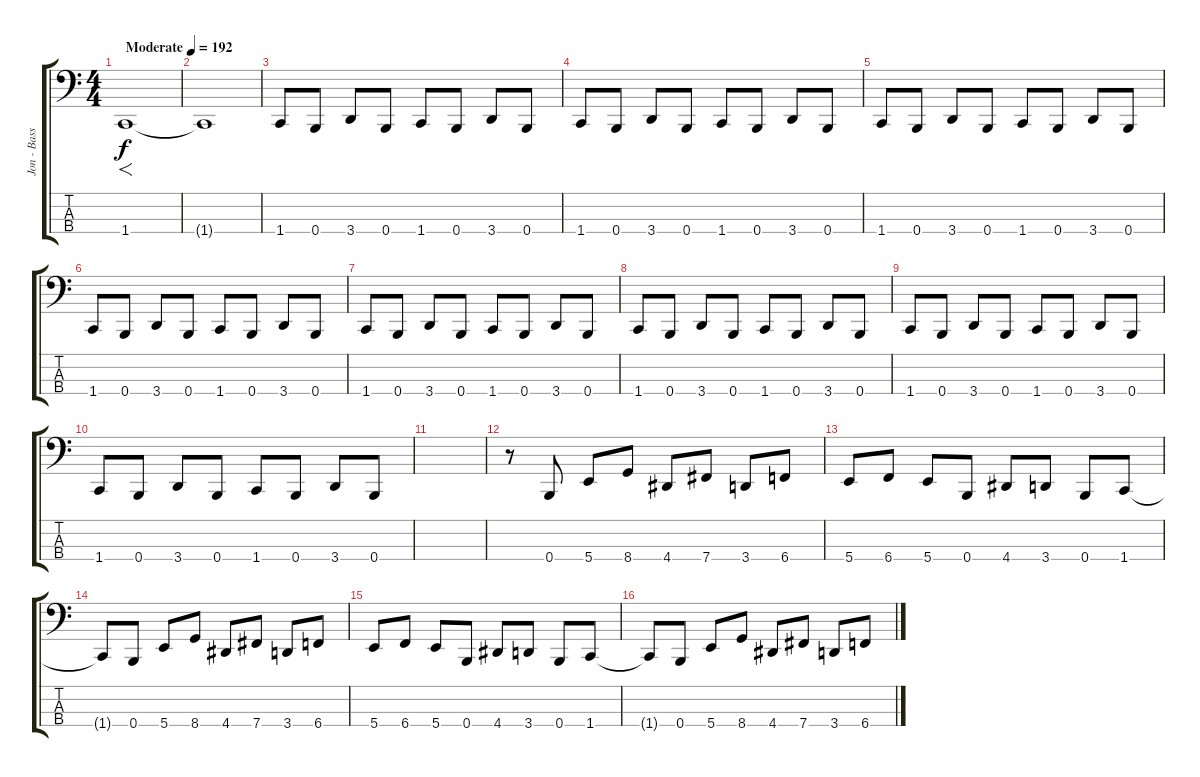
\track ("Jon - Bass" "Jon - Bass") {instrument electricbasspick}
\staff {score tabs}
\tuning (E2 B1 Gb1 B0) {hide}
\ts (4 4)
\tempo (192 "Moderate")
\clef f4
\ks c
1.4.1{f dy f instrument electricbasspick} |
1.4{t}.1 |
1.4.8 0.4.8 3.4.8 0.4.8 1.4.8 0.4.8 3.4.8 0.4.8 |
1.4.8 0.4.8 3.4.8 0.4.8 1.4.8 0.4.8 3.4.8 0.4.8 |
1.4.8 0.4.8 3.4.8 0.4.8 1.4.8 0.4.8 3.4.8 0.4.8 |
1.4.8 0.4.8 3.4.8 0.4.8 1.4.8 0.4.8 3.4.8 0.4.8 |
1.4.8 0.4.8 3.4.8 0.4.8 1.4.8 0.4.8 3.4.8 0.4.8 |
1.4.8 0.4.8 3.4.8 0.4.8 1.4.8 0.4.8 3.4.8 0.4.8 |
1.4.8 0.4.8 3.4.8 0.4.8 1.4.8 0.4.8 3.4.8 0.4.8 |
1.4.8 0.4.8 3.4.8 0.4.8 1.4.8 0.4.8 3.4.8 0.4.8 |
|
r.8 0.4.8 5.4.8 8.4.8 4.4.8 7.4.8 3.4.8 6.4.8 |
5.4.8 6.4.8 5.4.8 0.4.8 4.4.8 3.4.8 0.4.8 1.4.8 |
1.4{t}.8 0.4.8 5.4.8 8.4.8 4.4.8 7.4.8 3.4.8 6.4.8 |
5.4.8 6.4.8 5.4.8 0.4.8 4.4.8 3.4.8 0.4.8 1.4.8 |
1.4{t}.8 0.4.8 5.4.8 8.4.8 4.4.8 7.4.8 3.4.8 6.4.8
